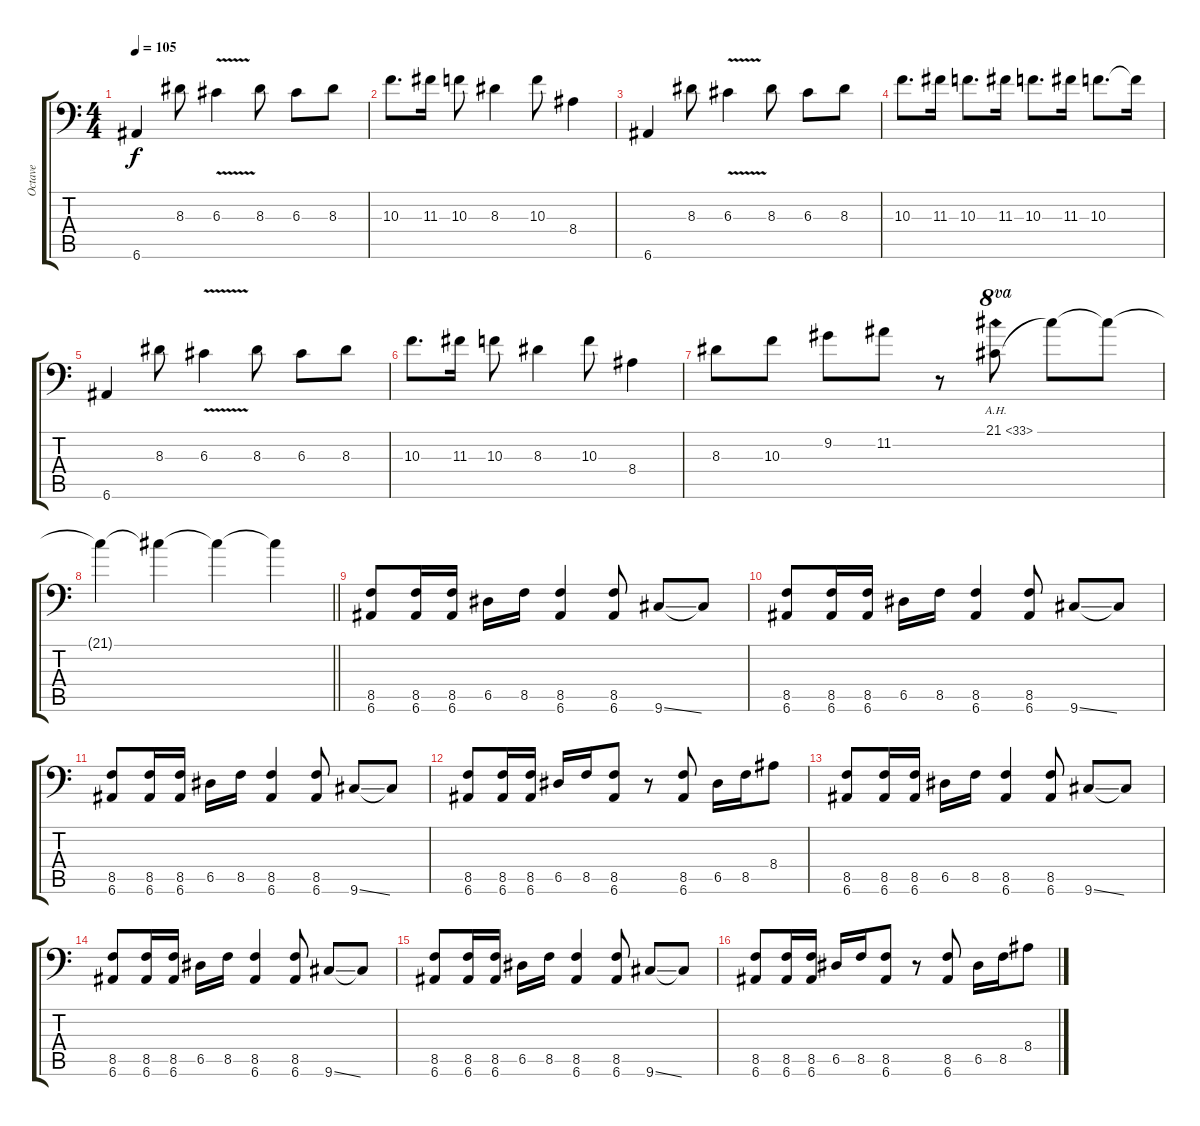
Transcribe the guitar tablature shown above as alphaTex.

\track ("Octave" "Octave") {instrument overdrivenguitar}
\staff {score tabs}
\tuning (E2 B2 G2 D2 A1 E1) {hide}
\ts (4 4)
\tempo 105
\clef f4
\ks c
6.6.4{dy f} 8.3.8 6.3{v}.4 8.3.8 6.3.8 8.3.8 |
10.3.8{d} 11.3.16 10.3.8 8.3.4 10.3.8 8.4.4 |
6.6.4 8.3.8 6.3{v}.4 8.3.8 6.3.8 8.3.8 |
10.3.8{d} 11.3.16 10.3.8{d} 11.3.16 10.3.8{d} 11.3.16 10.3.8{d} 10.3{t}.16 |
6.6.4 8.3.8 6.3{v}.4 8.3.8 6.3.8 8.3.8 |
10.3.8{d} 11.3.16 10.3.8 8.3.4 10.3.8 8.4.4 |
8.3.8 10.3.8 9.2.8 11.2.8 r.8{volume 3} 21.1{ah 12}.8{ot 8va volume 16} 21.1{t}.8 21.1{t}.8 |
\barLineRight lightlight
21.1{t}.4 21.1{t}.4 21.1{t}.4 21.1{t}.4 |
(8.5 6.6).8 (8.5 6.6).16 (8.5 6.6).16 6.5.16 8.5.16 (8.5 6.6).4 (8.5 6.6).8 9.6{ss}.8 9.6{t}.8 |
(8.5 6.6).8 (8.5 6.6).16 (8.5 6.6).16 6.5.16 8.5.16 (8.5 6.6).4 (8.5 6.6).8 9.6{ss}.8 9.6{t}.8 |
(8.5 6.6).8 (8.5 6.6).16 (8.5 6.6).16 6.5.16 8.5.16 (8.5 6.6).4 (8.5 6.6).8 9.6{ss}.8 9.6{t}.8 |
(8.5 6.6).8 (8.5 6.6).16 (8.5 6.6).16 6.5.16 8.5.16 (8.5 6.6).8 r.8 (8.5 6.6).8 6.5.16 8.5.16 8.4.8 |
(8.5 6.6).8 (8.5 6.6).16 (8.5 6.6).16 6.5.16 8.5.16 (8.5 6.6).4 (8.5 6.6).8 9.6{ss}.8 9.6{t}.8 |
(8.5 6.6).8 (8.5 6.6).16 (8.5 6.6).16 6.5.16 8.5.16 (8.5 6.6).4 (8.5 6.6).8 9.6{ss}.8 9.6{t}.8 |
(8.5 6.6).8 (8.5 6.6).16 (8.5 6.6).16 6.5.16 8.5.16 (8.5 6.6).4 (8.5 6.6).8 9.6{ss}.8 9.6{t}.8 |
(8.5 6.6).8 (8.5 6.6).16 (8.5 6.6).16 6.5.16 8.5.16 (8.5 6.6).8 r.8 (8.5 6.6).8 6.5.16 8.5.16 8.4.8
